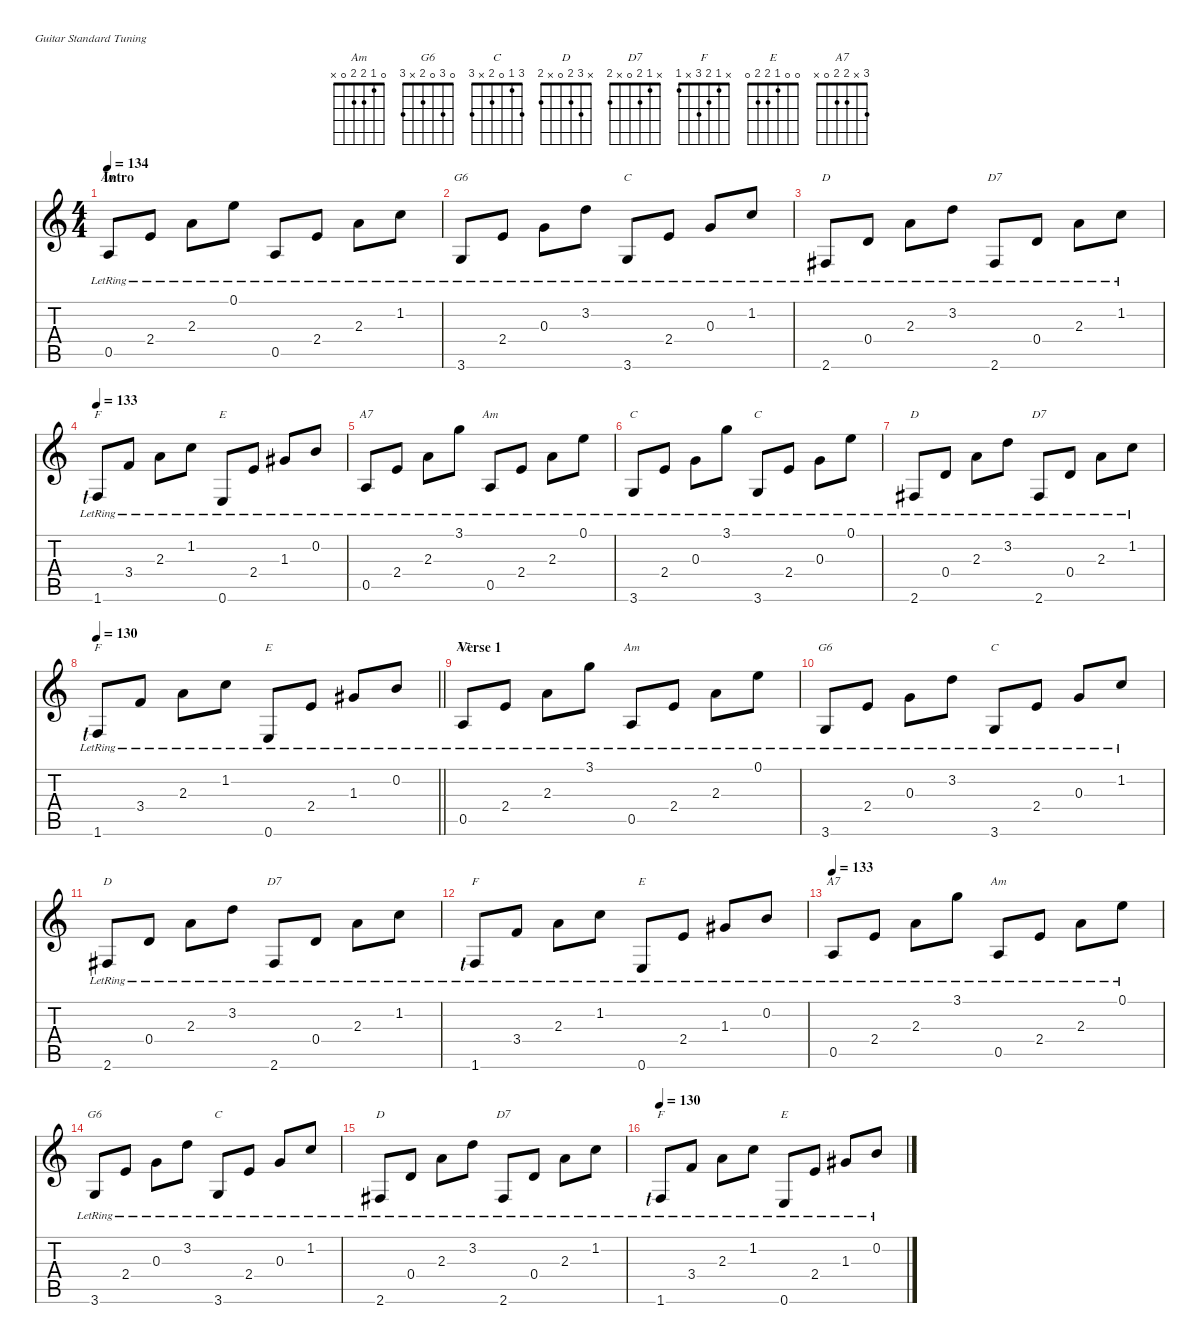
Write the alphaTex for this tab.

\defaultSystemsLayout 4
\hideDynamics
\bracketExtendMode nobrackets
\singleTrackTrackNamePolicy hidden
\multiTrackTrackNamePolicy hidden
\firstSystemTrackNameMode fullname
\firstSystemTrackNameOrientation horizontal
\otherSystemsTrackNameOrientation horizontal
\track ("Page Ac Guitar Finger Picked" "s.guit.") {instrument acousticguitarsteel}
\staff {score tabs}
\tuning (E4 B3 G3 D3 A2 E2)
\chord ("Am" 0 1 2 2 0 x)
\chord ("G6" 0 3 0 2 x 3)
\chord ("C" 0 1 0 2 x 3)
\chord ("D" x 3 2 0 x 2)
\chord ("D7" x 1 2 0 x 2)
\chord ("F" x 1 2 3 x 1)
\chord ("E" 0 0 1 2 2 0)
\chord ("A7" 3 x 2 2 0 x)
\chord ("C" 3 1 0 2 x 3)
\ts (4 4)
\beaming (8 2 2 2 2)
\section ("" "Intro")
\tempo 134
\clef g2
\ks aminor
0.5{lr}.8{ch "Am" dy f instrument acousticguitarsteel beam Up} 2.4{lr}.8{beam Up} 2.3{lr}.8{beam Down} 0.1{lr}.8{beam Down} 0.5{lr}.8{beam Up} 2.4{lr}.8{beam Up} 2.3{lr}.8{beam Down} 1.2{lr}.8{beam Down} |
3.6{lr}.8{ch "G6" beam Up} 2.4{lr}.8{beam Up} 0.3{lr}.8{beam Down} 3.2{lr}.8{beam Down} 3.6{lr}.8{ch "C" beam Up} 2.4{lr}.8{beam Up} 0.3{lr}.8{beam Up} 1.2{lr}.8{beam Up} |
2.6{lr acc #}.8{ch "D" beam Up} 0.4{lr}.8{beam Up} 2.3{lr}.8{beam Down} 3.2{lr}.8{beam Down} 2.6{lr acc #}.8{ch "D7" beam Up} 0.4{lr}.8{beam Up} 2.3{lr}.8{beam Down} 1.2{lr}.8{beam Down} |
\tempo 133
1.6{lr lf 1}.8{ch "F" beam Up} 3.4{lr}.8{beam Up} 2.3{lr}.8{beam Down} 1.2{lr}.8{beam Down} 0.6{lr}.8{ch "E" beam Up} 2.4{lr}.8{beam Up} 1.3{lr acc #}.8{beam Up} 0.2{lr}.8{beam Up} |
0.5{lr}.8{ch "A7" beam Up} 2.4{lr}.8{beam Up} 2.3{lr}.8{beam Down} 3.1{lr}.8{dy ff beam Down} 0.5{lr}.8{ch "Am" dy f beam Up} 2.4{lr}.8{beam Up} 2.3{lr}.8{beam Down} 0.1{lr}.8{dy ff beam Down} |
3.6{lr}.8{ch "C" dy f beam Up} 2.4{lr}.8{beam Up} 0.3{lr}.8{beam Down} 3.1{lr}.8{dy ff beam Down} 3.6{lr}.8{ch "C" dy f beam Up} 2.4{lr}.8{beam Up} 0.3{lr}.8{beam Down} 0.1{lr}.8{beam Down} |
2.6{lr acc #}.8{ch "D" beam Up} 0.4{lr}.8{beam Up} 2.3{lr}.8{beam Down} 3.2{lr}.8{beam Down} 2.6{lr acc #}.8{ch "D7" beam Up} 0.4{lr}.8{beam Up} 2.3{lr}.8{beam Down} 1.2{lr}.8{beam Down} |
\tempo 130
\barLineRight lightlight
1.6{lr lf 1}.8{ch "F" dy mf beam Up} 3.4{lr}.8{beam Up} 2.3{lr}.8{beam Down} 1.2{lr}.8{beam Down} 0.6{lr}.8{ch "E" beam Up} 2.4{lr}.8{beam Up} 1.3{lr acc #}.8{beam Up} 0.2{lr}.8{beam Up} |
\section ("" "Verse 1")
0.5{lr}.8{ch "A7" dy f beam Up} 2.4{lr}.8{beam Up} 2.3{lr}.8{beam Down} 3.1{lr}.8{beam Down} 0.5{lr}.8{ch "Am" beam Up} 2.4{lr}.8{beam Up} 2.3{lr}.8{beam Down} 0.1{lr}.8{beam Down} |
3.6{lr}.8{ch "G6" beam Up} 2.4{lr}.8{beam Up} 0.3{lr}.8{beam Down} 3.2{lr}.8{beam Down} 3.6{lr}.8{ch "C" beam Up} 2.4{lr}.8{beam Up} 0.3{lr}.8{beam Up} 1.2{lr}.8{beam Up} |
2.6{lr acc #}.8{ch "D" beam Up} 0.4{lr}.8{beam Up} 2.3{lr}.8{beam Down} 3.2{lr}.8{beam Down} 2.6{lr acc #}.8{ch "D7" beam Up} 0.4{lr}.8{beam Up} 2.3{lr}.8{beam Down} 1.2{lr}.8{beam Down} |
1.6{lr lf 1}.8{ch "F" beam Up} 3.4{lr}.8{beam Up} 2.3{lr}.8{beam Down} 1.2{lr}.8{beam Down} 0.6{lr}.8{ch "E" beam Up} 2.4{lr}.8{beam Up} 1.3{lr acc #}.8{beam Up} 0.2{lr}.8{beam Up} |
\tempo 133
0.5{lr}.8{ch "A7" beam Up} 2.4{lr}.8{beam Up} 2.3{lr}.8{beam Down} 3.1{lr}.8{beam Down} 0.5{lr}.8{ch "Am" beam Up} 2.4{lr}.8{beam Up} 2.3{lr}.8{beam Down} 0.1{lr}.8{beam Down} |
3.6{lr}.8{ch "G6" beam Up} 2.4{lr}.8{beam Up} 0.3{lr}.8{beam Down} 3.2{lr}.8{beam Down} 3.6{lr}.8{ch "C" beam Up} 2.4{lr}.8{beam Up} 0.3{lr}.8{beam Up} 1.2{lr}.8{beam Up} |
2.6{lr acc #}.8{ch "D" beam Up} 0.4{lr}.8{beam Up} 2.3{lr}.8{beam Down} 3.2{lr}.8{beam Down} 2.6{lr acc #}.8{ch "D7" beam Up} 0.4{lr}.8{beam Up} 2.3{lr}.8{beam Down} 1.2{lr}.8{beam Down} |
\tempo 130
1.6{lr lf 1}.8{ch "F" dy mf beam Up} 3.4{lr}.8{beam Up} 2.3{lr}.8{beam Down} 1.2{lr}.8{beam Down} 0.6{lr}.8{ch "E" beam Up} 2.4{lr}.8{beam Up} 1.3{lr acc #}.8{beam Up} 0.2{lr}.8{beam Up}
